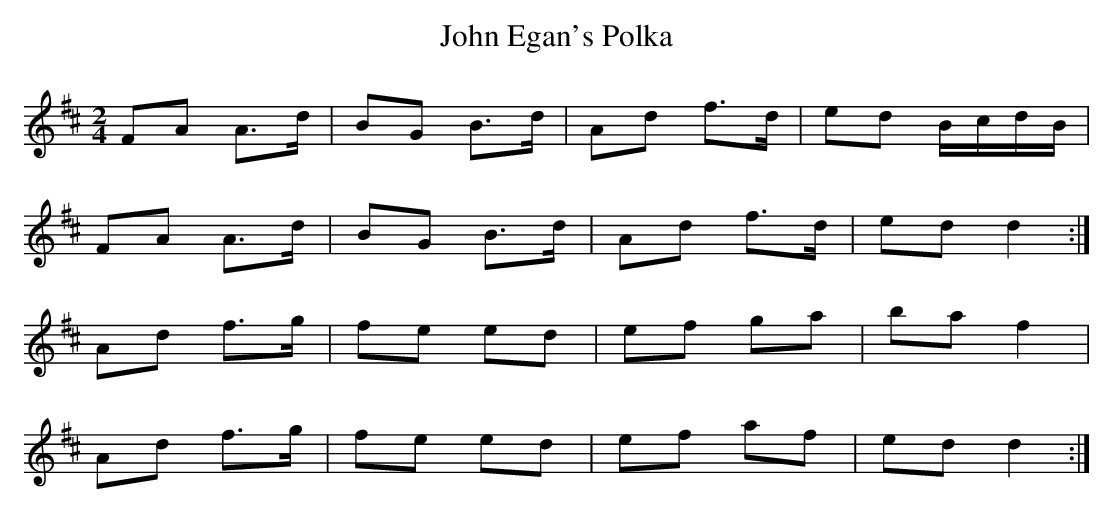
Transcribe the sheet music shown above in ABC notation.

X:1
T: John Egan's Polka
L: 1/8
M: 2/4
K: D
FA A>d | BG B>d | Ad f>d | ed B/c/d/B/ |
FA A>d | BG B>d | Ad f>d | ed d2 :|
Ad f>g | fe ed | ef ga | ba f2 |
Ad f>g | fe ed | ef af | ed d2 :|
